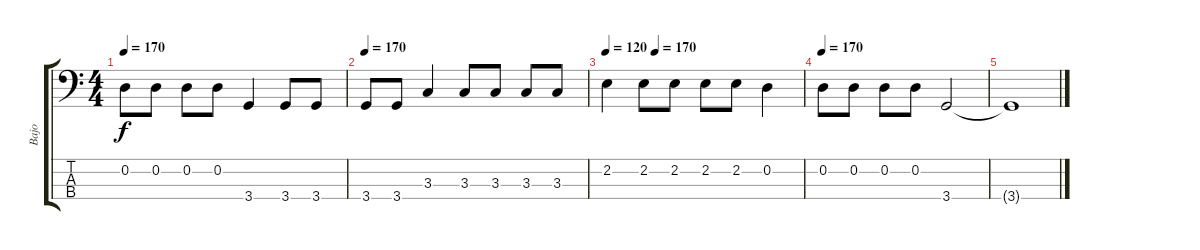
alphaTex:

\track ("Bajo" "Bajo") {instrument electricbasspick}
\staff {score tabs}
\tuning (G2 D2 A1 E1) {hide}
\ts (4 4)
\tempo 170
\clef f4
\ks c
0.2.8{dy f} 0.2.8 0.2.8 0.2.8 3.4.4 3.4.8 3.4.8 |
\tempo 170
3.4.8 3.4.8 3.3.4 3.3.8 3.3.8 3.3.8 3.3.8 |
\tempo 120
\tempo (170 0.25)
2.2.4 2.2.8 2.2.8 2.2.8 2.2.8 0.2.4 |
\tempo 170
0.2.8 0.2.8 0.2.8 0.2.8 3.4.2 |
3.4{t}.1
